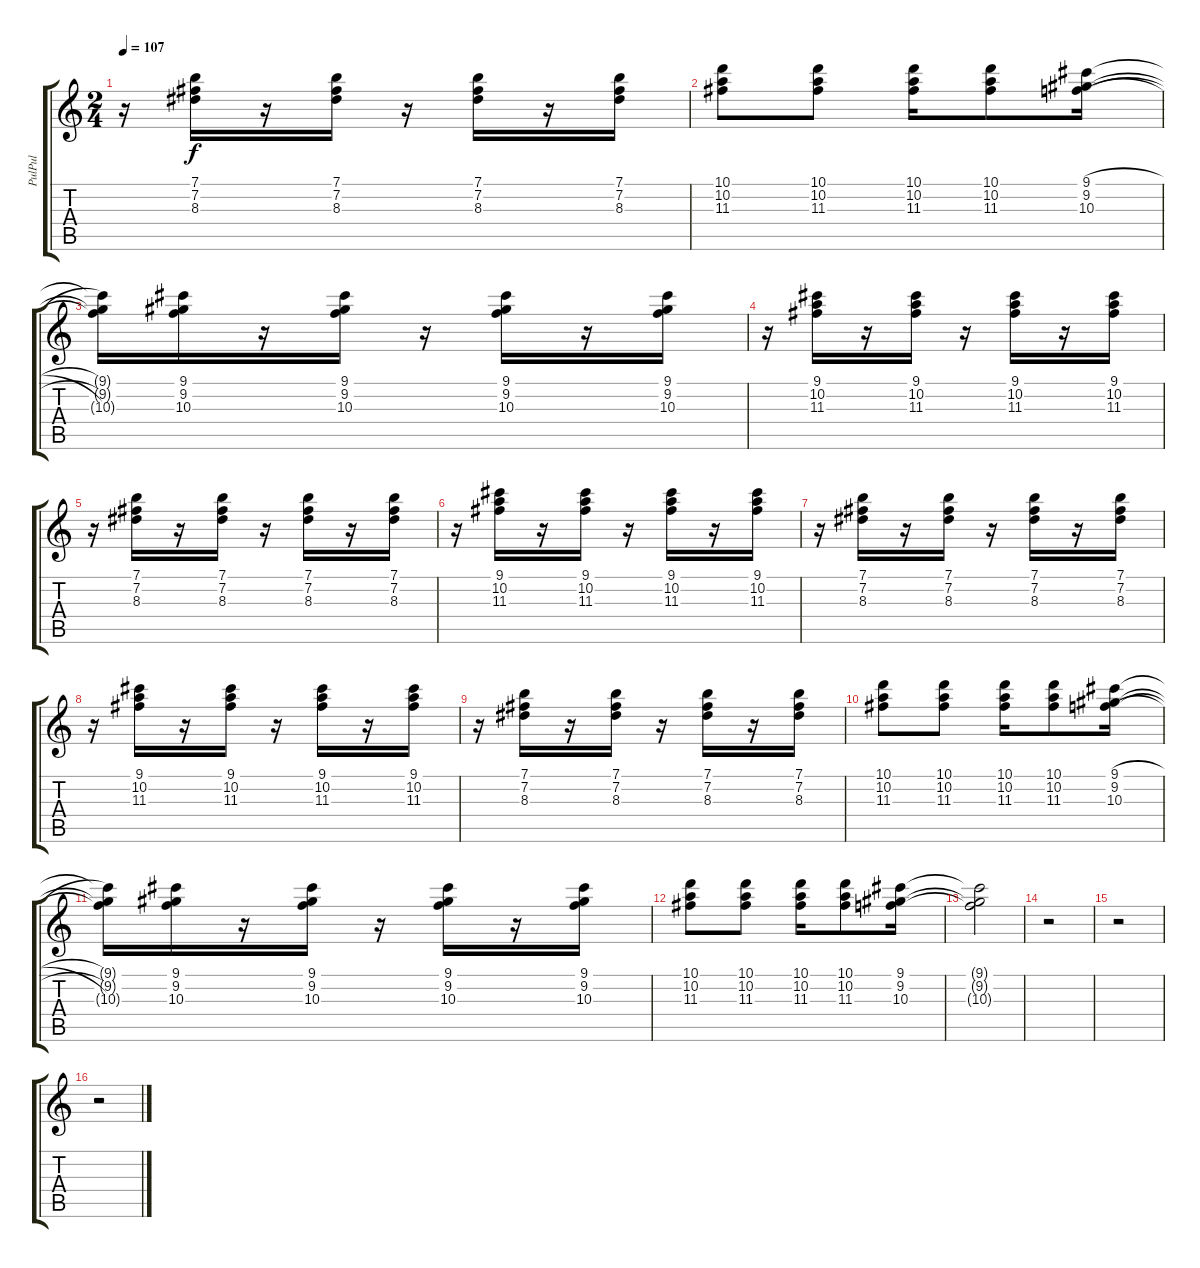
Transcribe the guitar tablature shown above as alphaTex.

\track ("PulPul" "PulPul") {instrument electricguitarclean}
\staff {score tabs}
\tuning (E4 B3 G3 D3 A2 E2) {hide}
\ts (2 4)
\tempo 107
\clef g2
\ks c
r.16{dy f} (7.1 7.2 8.3).16 r.16 (7.1 7.2 8.3).16 r.16 (7.1 7.2 8.3).16 r.16 (7.1 7.2 8.3).16 |
(10.1 10.2 11.3).8 (10.1 10.2 11.3).8 (10.1 10.2 11.3).16 (10.1 10.2 11.3).8 (9.1{h} 9.2{h} 10.3{h}).16 |
(9.1{t} 9.2{t} 10.3{t}).16 (9.1 9.2 10.3).16 r.16 (9.1 9.2 10.3).16 r.16 (9.1 9.2 10.3).16 r.16 (9.1 9.2 10.3).16 |
r.16 (9.1 10.2 11.3).16 r.16 (9.1 10.2 11.3).16 r.16 (9.1 10.2 11.3).16 r.16 (9.1 10.2 11.3).16 |
r.16 (7.1 7.2 8.3).16 r.16 (7.1 7.2 8.3).16 r.16 (7.1 7.2 8.3).16 r.16 (7.1 7.2 8.3).16 |
r.16 (9.1 10.2 11.3).16 r.16 (9.1 10.2 11.3).16 r.16 (9.1 10.2 11.3).16 r.16 (9.1 10.2 11.3).16 |
r.16 (7.1 7.2 8.3).16 r.16 (7.1 7.2 8.3).16 r.16 (7.1 7.2 8.3).16 r.16 (7.1 7.2 8.3).16 |
r.16 (9.1 10.2 11.3).16 r.16 (9.1 10.2 11.3).16 r.16 (9.1 10.2 11.3).16 r.16 (9.1 10.2 11.3).16 |
r.16 (7.1 7.2 8.3).16 r.16 (7.1 7.2 8.3).16 r.16 (7.1 7.2 8.3).16 r.16 (7.1 7.2 8.3).16 |
(10.1 10.2 11.3).8 (10.1 10.2 11.3).8 (10.1 10.2 11.3).16 (10.1 10.2 11.3).8 (9.1{h} 9.2{h} 10.3{h}).16 |
(9.1{t} 9.2{t} 10.3{t}).16 (9.1 9.2 10.3).16 r.16 (9.1 9.2 10.3).16 r.16 (9.1 9.2 10.3).16 r.16 (9.1 9.2 10.3).16 |
(10.1 10.2 11.3).8 (10.1 10.2 11.3).8 (10.1 10.2 11.3).16 (10.1 10.2 11.3).8 (9.1 9.2 10.3).16 |
(9.1{t} 9.2{t} 10.3{t}).2 |
r.2 |
r.2 |
r.2
